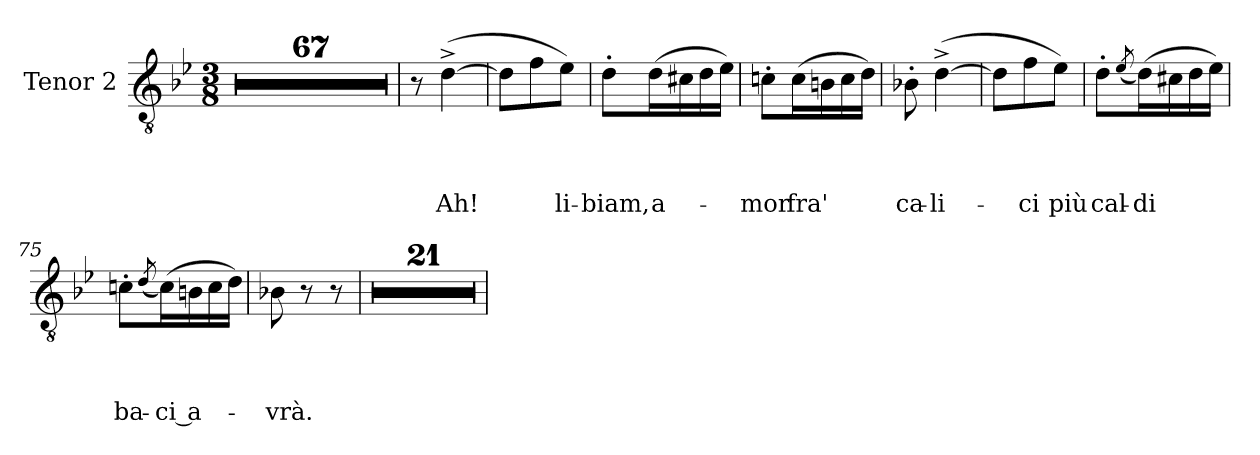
**kern	**text	**text	**text	**text
*part1	*part1	*part1	*part1	*part1
*staff1	*staff1	*staff1	*staff1	*staff1
*I"Tenor 2	*	*	*	*
*I'T.2	*	*	*	*
*clefGv2	*	*	*	*
*k[b-e-]	*	*	*	*
*B-:	*	*	*	*
*M3/8	*	*	*	*
=1	=1	=1	=1	=1
4.r	.	.	.	.
=2	=2	=2	=2	=2
4.r	.	.	.	.
=3	=3	=3	=3	=3
4.r	.	.	.	.
=4	=4	=4	=4	=4
4.r	.	.	.	.
=5	=5	=5	=5	=5
4.r	.	.	.	.
=6	=6	=6	=6	=6
4.r	.	.	.	.
=7	=7	=7	=7	=7
4.r	.	.	.	.
=8	=8	=8	=8	=8
4.r	.	.	.	.
=9	=9	=9	=9	=9
4.r	.	.	.	.
=10	=10	=10	=10	=10
4.r	.	.	.	.
!!LO:LB:g=z
=11	=11	=11	=11	=11
4.r	.	.	.	.
=12	=12	=12	=12	=12
4.r	.	.	.	.
=13	=13	=13	=13	=13
4.r	.	.	.	.
=14	=14	=14	=14	=14
4.r	.	.	.	.
=15	=15	=15	=15	=15
4.r	.	.	.	.
=16	=16	=16	=16	=16
4.r	.	.	.	.
=17	=17	=17	=17	=17
4.r	.	.	.	.
=18	=18	=18	=18	=18
4.r	.	.	.	.
=19	=19	=19	=19	=19
4.r	.	.	.	.
=20	=20	=20	=20	=20
4.r	.	.	.	.
=21	=21	=21	=21	=21
4.r	.	.	.	.
!!LO:PB:g=z
=22	=22	=22	=22	=22
4.r	.	.	.	.
=23	=23	=23	=23	=23
4.r	.	.	.	.
=24	=24	=24	=24	=24
4.r	.	.	.	.
=25	=25	=25	=25	=25
4.r	.	.	.	.
=26	=26	=26	=26	=26
4.r	.	.	.	.
=27	=27	=27	=27	=27
4.r	.	.	.	.
=28	=28	=28	=28	=28
4.r	.	.	.	.
=29	=29	=29	=29	=29
4.r	.	.	.	.
=30	=30	=30	=30	=30
4.r	.	.	.	.
!!LO:LB:g=z
=31	=31	=31	=31	=31
4.r	.	.	.	.
=32	=32	=32	=32	=32
4.r	.	.	.	.
=33	=33	=33	=33	=33
4.r	.	.	.	.
=34	=34	=34	=34	=34
4.r	.	.	.	.
=35	=35	=35	=35	=35
4.r	.	.	.	.
=36	=36	=36	=36	=36
4.r	.	.	.	.
=37	=37	=37	=37	=37
4.r	.	.	.	.
=38	=38	=38	=38	=38
4.r	.	.	.	.
=39	=39	=39	=39	=39
4.r	.	.	.	.
!!LO:LB:g=z
=40	=40	=40	=40	=40
4.r	.	.	.	.
=41	=41	=41	=41	=41
4.r	.	.	.	.
=42	=42	=42	=42	=42
4.r	.	.	.	.
=43	=43	=43	=43	=43
4.r	.	.	.	.
=44	=44	=44	=44	=44
4.r	.	.	.	.
=45	=45	=45	=45	=45
4.r	.	.	.	.
=46	=46	=46	=46	=46
4.r	.	.	.	.
=47	=47	=47	=47	=47
4.r	.	.	.	.
!!LO:LB:g=z
=48	=48	=48	=48	=48
4.r	.	.	.	.
=49	=49	=49	=49	=49
4.r	.	.	.	.
=50	=50	=50	=50	=50
4.r	.	.	.	.
=51	=51	=51	=51	=51
4.r	.	.	.	.
=52	=52	=52	=52	=52
4.r	.	.	.	.
=53	=53	=53	=53	=53
4.r	.	.	.	.
=54	=54	=54	=54	=54
4.r	.	.	.	.
=55	=55	=55	=55	=55
4.r	.	.	.	.
=56	=56	=56	=56	=56
4.r	.	.	.	.
!!LO:LB:g=z
=57	=57	=57	=57	=57
4.r	.	.	.	.
=58	=58	=58	=58	=58
4.r	.	.	.	.
=59	=59	=59	=59	=59
4.r	.	.	.	.
=60	=60	=60	=60	=60
4.r	.	.	.	.
=61	=61	=61	=61	=61
4.r	.	.	.	.
=62	=62	=62	=62	=62
4.r	.	.	.	.
=63	=63	=63	=63	=63
4.r	.	.	.	.
=64	=64	=64	=64	=64
4.r	.	.	.	.
=65	=65	=65	=65	=65
4.r	.	.	.	.
!!LO:PB:g=z
=66	=66	=66	=66	=66
4.r	.	.	.	.
=67	=67	=67	=67	=67
4.r	.	.	.	.
=68	=68	=68	=68	=68
8r	.	.	.	.
(>[4d^\	.	.	.	Ah!
=69	=69	=69	=69	=69
8d\L]	.	.	.	.
8f\	.	.	.	.
8e-\J)	.	.	.	li-
=70	=70	=70	=70	=70
8d'\L	.	.	.	-biam,
(>16d\L	.	.	.	a-
16c#X\	.	.	.	.
16d\	.	.	.	.
16e-\JJ)	.	.	.	.
=71	=71	=71	=71	=71
8cn'\L	.	.	.	-mor
(>16c\L	.	.	.	fra'
16Bn\	.	.	.	.
16c\	.	.	.	.
16d\JJ)	.	.	.	.
=72	=72	=72	=72	=72
8B-X'\	.	.	.	ca-
(>[4d^\	.	.	.	-li-
!!LO:PB:g=z
=73	=73	=73	=73	=73
8d\L]	.	.	.	.
8f\	.	.	.	-ci
8e-\J)	.	.	.	più
=74	=74	=74	=74	=74
8d'\L	.	.	.	cal-
(8qe-/	.	.	.	.
(16d\L)	.	.	.	-di
16c#X\	.	.	.	.
16d\	.	.	.	.
16e-\JJ)	.	.	.	.
=75	=75	=75	=75	=75
8cn'\L	.	.	.	ba-
(8qd/	.	.	.	.
(16c\L)	.	.	.	ci a-
16Bn\	.	.	.	.
16c\	.	.	.	.
16d\JJ)	.	.	.	.
=76	=76	=76	=76	=76
8B-X\	.	.	.	-vrà.-
8r	.	.	.	.
8r	.	.	.	.
=77	=77	=77	=77	=77
4.r	.	.	.	.
=78	=78	=78	=78	=78
4.r	.	.	.	.
=79	=79	=79	=79	=79
4.r	.	.	.	.
=80	=80	=80	=80	=80
4.r	.	.	.	.
!!LO:LB:g=z
=81	=81	=81	=81	=81
4.r	.	.	.	.
=82	=82	=82	=82	=82
4.r	.	.	.	.
=83	=83	=83	=83	=83
4.r	.	.	.	.
=84	=84	=84	=84	=84
4.r	.	.	.	.
=85	=85	=85	=85	=85
4.r	.	.	.	.
=86	=86	=86	=86	=86
4.r	.	.	.	.
=87	=87	=87	=87	=87
4.r	.	.	.	.
=88	=88	=88	=88	=88
4.r	.	.	.	.
!!LO:PB:g=z
=89	=89	=89	=89	=89
4.r	.	.	.	.
=90	=90	=90	=90	=90
4.r	.	.	.	.
=91	=91	=91	=91	=91
4.r	.	.	.	.
=92	=92	=92	=92	=92
4.r	.	.	.	.
=93	=93	=93	=93	=93
4.r	.	.	.	.
=94	=94	=94	=94	=94
4.r	.	.	.	.
=95	=95	=95	=95	=95
4.r	.	.	.	.
=96	=96	=96	=96	=96
4.r	.	.	.	.
!!LO:LB:g=z
=97	=97	=97	=97	=97
4.r	.	.	.	.
=	=	=	=	=
*-	*-	*-	*-	*-
